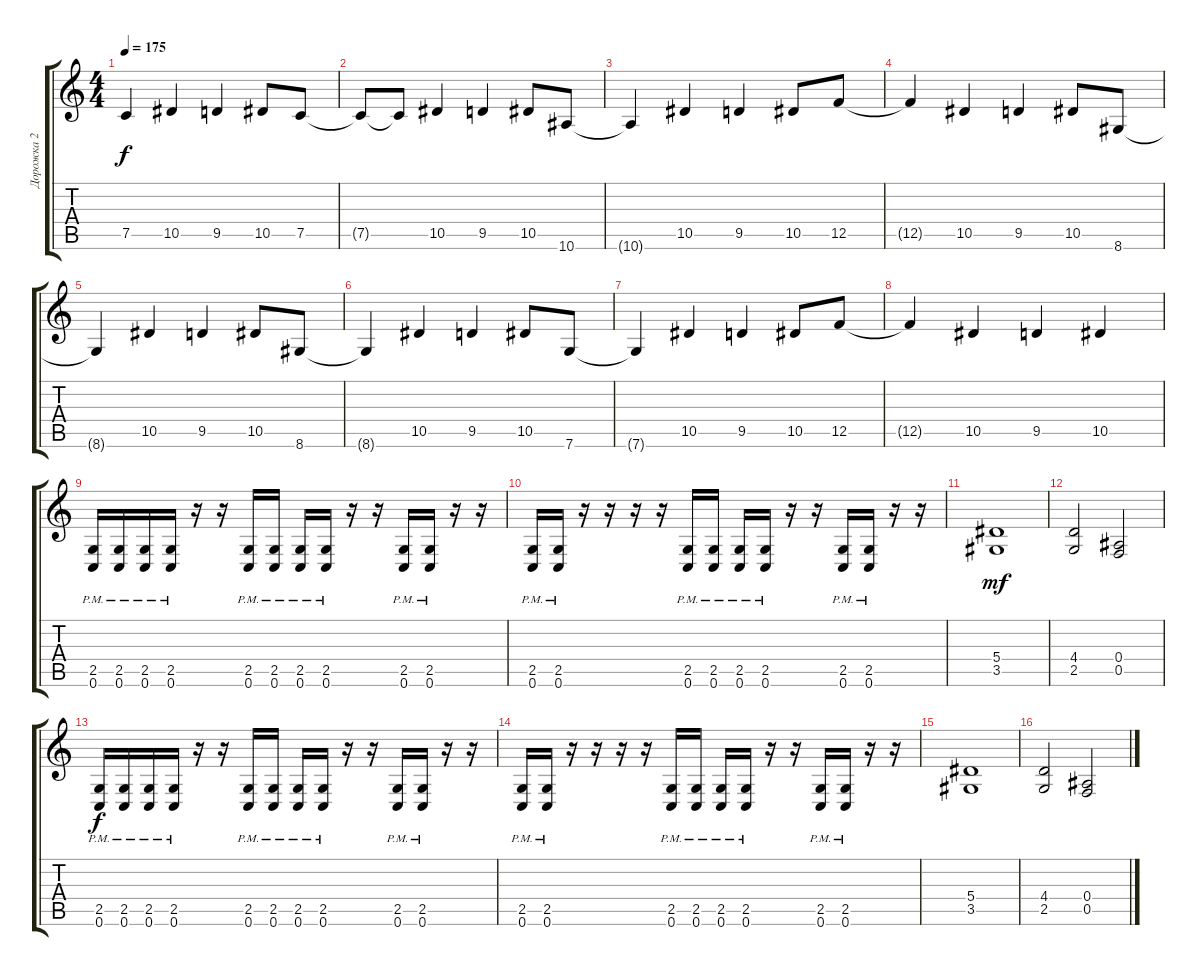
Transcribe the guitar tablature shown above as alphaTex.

\track ("Дорожка 2" "Дорожка 2") {instrument overdrivenguitar}
\staff {score tabs}
\tuning (C4 G3 Eb3 Bb2 F2 C2) {hide}
\ts (4 4)
\tempo 175
\clef g2
\ks c
7.5.4{dy f} 10.5.4 9.5.4 10.5.8 7.5.8 |
7.5{t}.8 7.5{t}.8 10.5.4 9.5.4 10.5.8 10.6.8 |
10.6{t}.4 10.5.4 9.5.4 10.5.8 12.5.8 |
12.5{t}.4 10.5.4 9.5.4 10.5.8 8.6.8 |
8.6{t}.4 10.5.4 9.5.4 10.5.8 8.6.8 |
8.6{t}.4 10.5.4 9.5.4 10.5.8 7.6.8 |
7.6{t}.4 10.5.4 9.5.4 10.5.8 12.5.8 |
12.5{t}.4 10.5.4 9.5.4 10.5.4 |
(2.5{pm} 0.6{pm}).16 (2.5{pm} 0.6{pm}).16 (2.5{pm} 0.6{pm}).16 (2.5{pm} 0.6{pm}).16 r.16 r.16 (2.5{pm} 0.6{pm}).16 (2.5{pm} 0.6{pm}).16 (2.5{pm} 0.6{pm}).16 (2.5{pm} 0.6{pm}).16 r.16 r.16 (2.5{pm} 0.6{pm}).16 (2.5{pm} 0.6{pm}).16 r.16 r.16 |
(2.5{pm} 0.6{pm}).16 (2.5{pm} 0.6{pm}).16 r.16 r.16 r.16 r.16 (2.5{pm} 0.6{pm}).16 (2.5{pm} 0.6{pm}).16 (2.5{pm} 0.6{pm}).16 (2.5{pm} 0.6{pm}).16 r.16 r.16 (2.5{pm} 0.6{pm}).16 (2.5{pm} 0.6{pm}).16 r.16 r.16 |
(5.4 3.5).1{dy mf} |
(4.4 2.5).2 (0.4 0.5).2 |
(2.5{pm} 0.6{pm}).16{dy f} (2.5{pm} 0.6{pm}).16 (2.5{pm} 0.6{pm}).16 (2.5{pm} 0.6{pm}).16 r.16 r.16 (2.5{pm} 0.6{pm}).16 (2.5{pm} 0.6{pm}).16 (2.5{pm} 0.6{pm}).16 (2.5{pm} 0.6{pm}).16 r.16 r.16 (2.5{pm} 0.6{pm}).16 (2.5{pm} 0.6{pm}).16 r.16 r.16 |
(2.5{pm} 0.6{pm}).16 (2.5{pm} 0.6{pm}).16 r.16 r.16 r.16 r.16 (2.5{pm} 0.6{pm}).16 (2.5{pm} 0.6{pm}).16 (2.5{pm} 0.6{pm}).16 (2.5{pm} 0.6{pm}).16 r.16 r.16 (2.5{pm} 0.6{pm}).16 (2.5{pm} 0.6{pm}).16 r.16 r.16 |
(5.4 3.5).1 |
(4.4 2.5).2 (0.4 0.5).2
